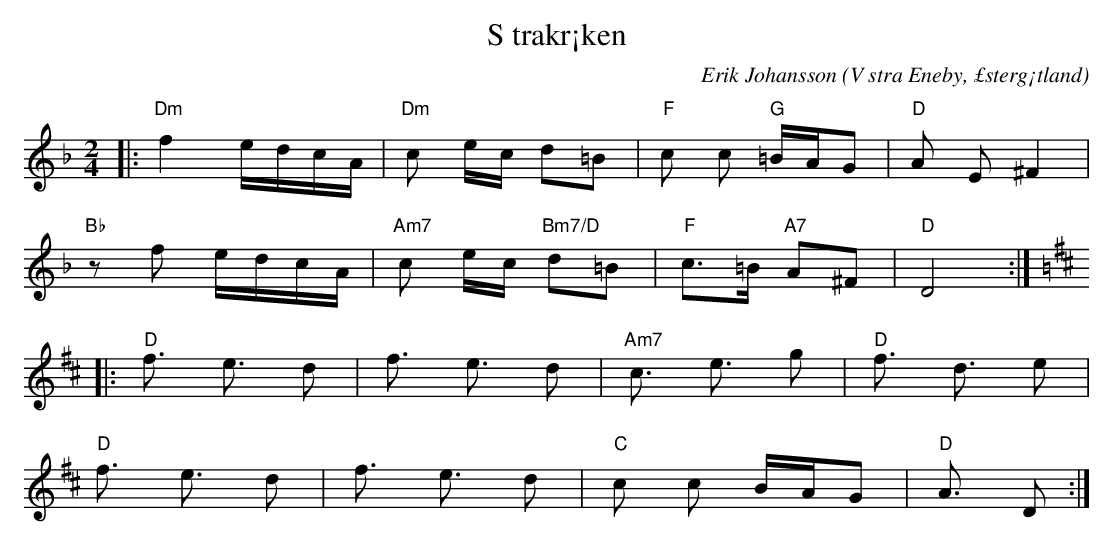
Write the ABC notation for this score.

X:1
T:S trakr¡ken
C:Erik Johansson
O:V stra Eneby, £sterg¡tland
Q:90
M:2/4
L:1/8
K:Dm
|:"Dm"f2 e/d/c/A/ |"Dm"c e/c/ d=B| "F" c c "G" =B/A/G | "D" A E ^F2 |
"Bb" zf e/d/c/A/ |"Am7"c e/c/ "Bm7/D"d=B| "F" c>=B  "A7" A^F | "D" D4 :|
K:D
|:"D" f3/2 e3/2 d |f3/2 e3/2 d| "Am7" c3/2 e3/2 g| "D" f3/2 d3/2 e |
"D" f3/2 e3/2 d |f3/2 e3/2 d| "C" c c B/A/G  | "D" A3/  D:|
